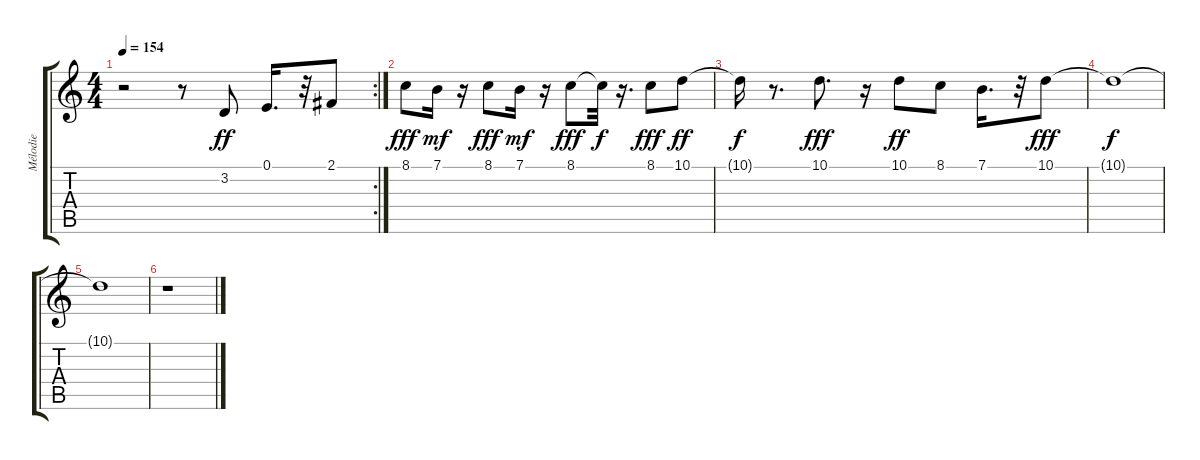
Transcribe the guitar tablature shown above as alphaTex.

\track ("Mélodie" "Mélodie") {instrument harmonica}
\staff {score tabs}
\tuning (E4 B3 G3 D3 A2 E2) {hide}
\rc 2
\ts (4 4)
\tempo 154
\clef g2
\ks c
r.2{dy f} r.8 3.2.8{dy ff} 0.1.16{d} r.32 2.1.8 |
8.1.8{dy fff} 7.1.16{dy mf} r.16 8.1.8{dy fff} 7.1.16{dy mf} r.16 8.1.8{dy fff} 8.1{t}.32{dy f} r.16{d} 8.1.8{dy fff} 10.1.8{dy ff} |
10.1{t}.16{dy f} r.8{d} 10.1.8{d dy fff} r.16 10.1.8{dy ff} 8.1.8 7.1.16{d} r.32 10.1.8{dy fff} |
10.1{t}.1{dy f} |
10.1{t}.1 |
r.1
